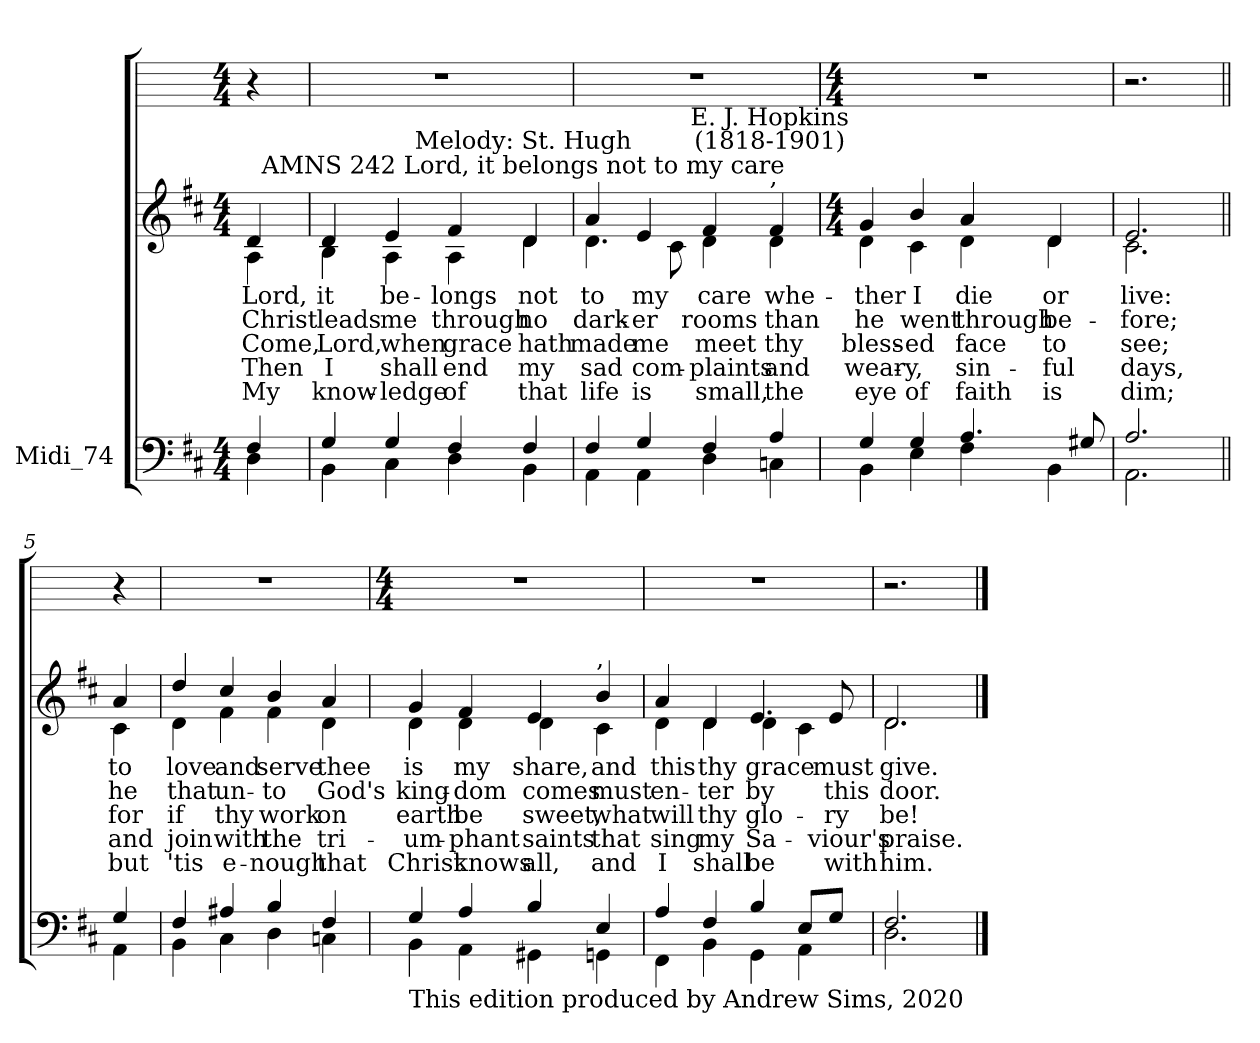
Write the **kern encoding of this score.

**kern	**kern	**text	**text	**text	**text	**text	**kern
*part3	*part2	*part2	*part2	*part2	*part2	*part2	*part1
*staff3	*staff2	*staff2	*staff2	*staff2	*staff2	*staff2	*staff1
*I"Midi_74	*	*	*	*	*	*	*
*clefF4	*clefG2	*	*	*	*	*	*
*k[f#c#]	*k[f#c#]	*	*	*	*	*	*
*D:	*D:	*	*	*	*	*	*
*M4/4	*M4/4	*	*	*	*	*	*M4/4
=	=	=	=	=	=	=	=
*^	*	*	*	*	*	*	*
!	!	!LO:TX:a:cj:t=Richard Baxter\n(1615-1691)	!	!	!	!	!	!
!	!	!	!LO:LY:b	!LO:LY:b	!LO:LY:b	!LO:LY:b	!LO:LY:b	!
*	*	*^	*	*	*	*	*	*
4F#/	4D\	4d/	4A\	Lord,	Christ	Come,	Then	My	4r
=1	=1	=1	=1	=1	=1	=1	=1	=1	=1
!	!	!	!	!LO:LY:b	!LO:LY:b	!LO:LY:b	!LO:LY:b	!LO:LY:b	!
4G/	4BB\	4d/	4B\	it	leads	Lord,	I	know-	1r
!	!	!	!	!LO:LY:b	!LO:LY:b	!LO:LY:b	!LO:LY:b	!LO:LY:b	!
4G/	4C#\	4e/	4A\	-be-	-me	when	shall	ledge	.
!	!	!	!	!LO:LY:b	!LO:LY:b	!LO:LY:b	!LO:LY:b	!LO:LY:b	!
4F#/	4D\	4f#/	4A\	longs	through	grace	end	of	.
!	!	!LO:TX:a:cj:t=AMNS 242 Lord, it belongs not to my care	!	!	!	!	!	!	!
!	!	!LO:TX:a:cj:t=Melody&colon; St. Hugh	!	!	!	!	!	!	!
!	!	!	!	!LO:LY:b	!LO:LY:b	!LO:LY:b	!LO:LY:b	!LO:LY:b	!
4F#/	4BB\	4d/	4d\	not	no	hath	my	that	.
=2	=2	=2	=2	=2	=2	=2	=2	=2	=2
!	!	!	!	!LO:LY:b	!LO:LY:b	!LO:LY:b	!LO:LY:b	!LO:LY:b	!
4F#/	4AA\	4a/	4.d\	to	dark-	-made	sad	life	1r
!	!	!	!	!LO:LY:b	!LO:LY:b	!LO:LY:b	!LO:LY:b	!LO:LY:b	!
4G/	4AA\	4e/	.	my	er	me	com-	-is	.
.	.	.	8c#\	.	.	.	.	.	.
!	!	!	!	!LO:LY:b	!LO:LY:b	!LO:LY:b	!LO:LY:b	!LO:LY:b	!
4F#/	4D\	4f#/	4d\	care	rooms	meet	plaints	small,	.
!	!	!LO:TX:a:t=,	!	!	!	!	!	!	!
!	!	!LO:TX:a:cj:t=E. J. Hopkins\n(1818-1901)	!	!	!	!	!	!	!
!	!	!	!	!LO:LY:b	!LO:LY:b	!LO:LY:b	!LO:LY:b	!LO:LY:b	!
4A/	4Cn\	4f#/	4d\	whe-	-than	thy	and	the	.
!!LO:LB:g=z
=3	=3	=3	=3	=3	=3	=3	=3	=3	=3
*	*	*M4/4	*	*	*	*	*	*	*M4/4
!	!	!	!	!LO:LY:b	!LO:LY:b	!LO:LY:b	!LO:LY:b	!LO:LY:b	!
4G/	4BB\	4g/	4d\	ther	he	bless-	-wear-	-eye	1r
!	!	!	!	!LO:LY:b	!LO:LY:b	!LO:LY:b	!LO:LY:b	!LO:LY:b	!
4G/	4E\	4b/	4c#\	I	went	ed	y,	of	.
!	!	!	!	!LO:LY:b	!LO:LY:b	!LO:LY:b	!LO:LY:b	!LO:LY:b	!
4.A/	4F#\	4a/	4d\	die	through	face	sin-	-faith	.
!	!	!	!	!LO:LY:b	!LO:LY:b	!LO:LY:b	!LO:LY:b	!LO:LY:b	!
.	4BB\	4d/	4d\	or	be-	-to	ful	is	.
8G#X/	.	.	.	.	.	.	.	.	.
=4	=4	=4	=4	=4	=4	=4	=4	=4	=4
!	!	!	!	!LO:LY:b	!LO:LY:b	!LO:LY:b	!LO:LY:b	!LO:LY:b	!
2.A/	2.AA\	2.e/	2.c#\	live:	fore;	see;	days,	dim;	2.r
=5||	=5||	=5||	=5||	=5||	=5||	=5||	=5||	=5||	=5||
!	!	!	!	!LO:LY:b	!LO:LY:b	!LO:LY:b	!LO:LY:b	!LO:LY:b	!
4G/	4AA\	4a/	4c#\	to	he	for	and	but	4r
=6	=6	=6	=6	=6	=6	=6	=6	=6	=6
!	!	!	!	!LO:LY:b	!LO:LY:b	!LO:LY:b	!LO:LY:b	!LO:LY:b	!
4F#/	4BB\	4dd/	4d\	love	that	if	join	'tis	1r
!	!	!	!	!LO:LY:b	!LO:LY:b	!LO:LY:b	!LO:LY:b	!LO:LY:b	!
4A#X/	4C#\	4cc#/	4f#\	and	un-	-thy	with	e-	.
!	!	!	!	!LO:LY:b	!LO:LY:b	!LO:LY:b	!LO:LY:b	!LO:LY:b	!
4B/	4D\	4b/	4f#\	-serve	to	work	the	nough	.
!	!	!	!	!LO:LY:b	!LO:LY:b	!LO:LY:b	!LO:LY:b	!LO:LY:b	!
4F#/	4Cn\	4a/	4d\	thee	God's	on	tri-	-that	.
!!LO:LB:g=z
=7	=7	=7	=7	=7	=7	=7	=7	=7	=7
*	*	*	*	*	*	*	*	*	*M4/4
!LO:TX:b:t=This edition produced by Andrew Sims, 2020	!	!	!	!	!	!	!	!	!
!	!	!	!	!LO:LY:b	!LO:LY:b	!LO:LY:b	!LO:LY:b	!LO:LY:b	!
4G/	4BB\	4g/	4d\	is	king-	-earth	um-	-Christ	1r
!	!	!	!	!LO:LY:b	!LO:LY:b	!LO:LY:b	!LO:LY:b	!LO:LY:b	!
4A/	4AA\	4f#/	4d\	my	dom	be	phant	knows	.
!	!	!	!	!LO:LY:b	!LO:LY:b	!LO:LY:b	!LO:LY:b	!LO:LY:b	!
4B/	4GG#X\	4e/	4d\	share,	comes	sweet,	saints	all,	.
!	!	!LO:TX:a:t=,	!	!	!	!	!	!	!
!	!	!	!	!LO:LY:b	!LO:LY:b	!LO:LY:b	!LO:LY:b	!LO:LY:b	!
4E/	4GGn\	4b/	4c#\	and	must	what	that	and	.
=8	=8	=8	=8	=8	=8	=8	=8	=8	=8
!	!	!	!	!LO:LY:b	!LO:LY:b	!LO:LY:b	!LO:LY:b	!LO:LY:b	!
4A/	4FF#\	4a/	4d\	this	en-	-will	sing	I	1r
!	!	!	!	!LO:LY:b	!LO:LY:b	!LO:LY:b	!LO:LY:b	!LO:LY:b	!
4F#/	4BB\	4d/	4d\	thy	ter	thy	my	shall	.
!	!	!	!	!LO:LY:b	!LO:LY:b	!LO:LY:b	!LO:LY:b	!LO:LY:b	!
4B/	4GG\	4.e/	4d\	grace	by	glo-	-Sa-	-be	.
8E/L	4AA\	.	4c#\	.	.	.	.	.	.
!	!	!	!	!LO:LY:b	!LO:LY:b	!LO:LY:b	!LO:LY:b	!LO:LY:b	!
8G/J	.	8e/	.	must	this	ry	viour's	with	.
=9	=9	=9	=9	=9	=9	=9	=9	=9	=9
!	!	!	!	!LO:LY:b	!LO:LY:b	!LO:LY:b	!LO:LY:b	!LO:LY:b	!
2.F#/	2.D\	2.d/	2.d\	give.	door.	be!	praise.	him.	2.r
*v	*v	*	*	*	*	*	*	*	*
*	*v	*v	*	*	*	*	*	*
==	==	==	==	==	==	==	==
*-	*-	*-	*-	*-	*-	*-	*-
